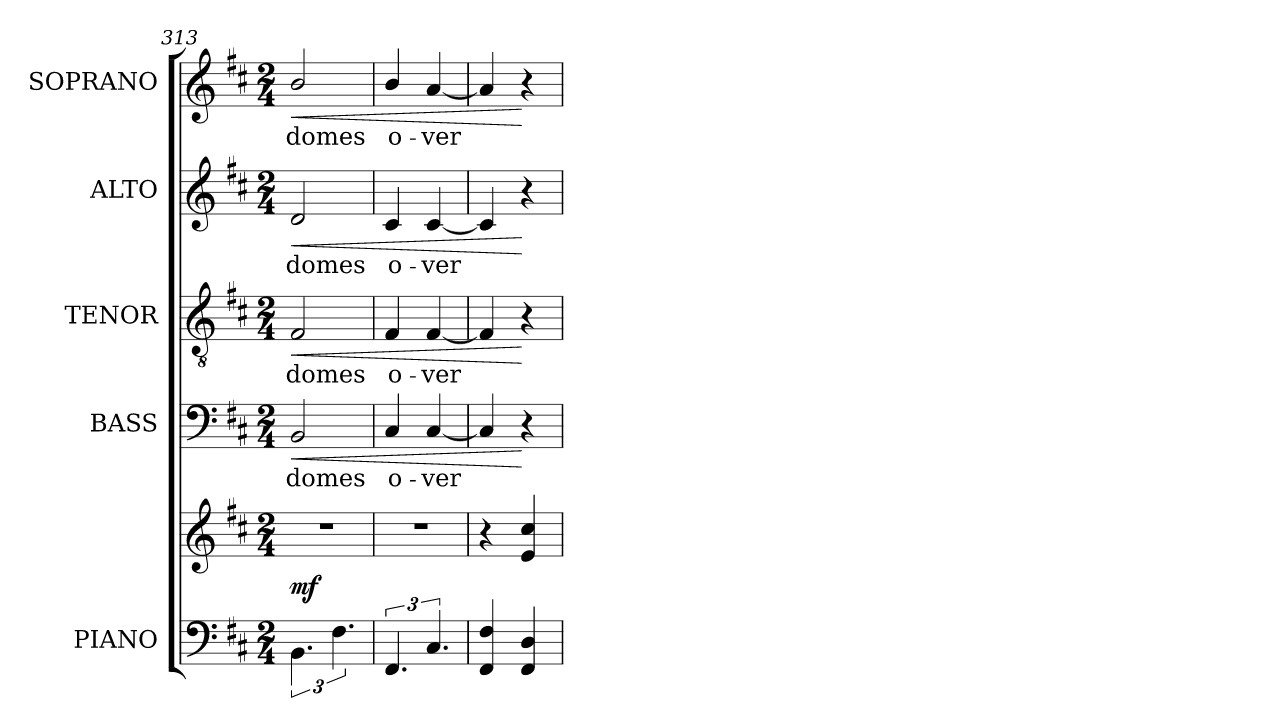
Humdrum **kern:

**kern	**kern	**dynam	**kern	**text	**dynam	**kern	**text	**dynam	**kern	**text	**dynam	**kern	**text	**dynam
*part5	*part5	*part5	*part4	*part4	*part4	*part3	*part3	*part3	*part2	*part2	*part2	*part1	*part1	*part1
*staff6	*staff5	*staff5/6	*staff4	*staff4	*staff4	*staff3	*staff3	*staff3	*staff2	*staff2	*staff2	*staff1	*staff1	*staff1
*I"PIANO	*	*	*I"BASS	*	*	*I"TENOR	*	*	*I"ALTO	*	*	*I"SOPRANO	*	*
*I'PNO.	*	*	*I'B.	*	*	*I'T.	*	*	*I'A.	*	*	*I'S.	*	*
*clefF4	*clefG2	*	*clefF4	*	*	*clefGv2	*	*	*clefG2	*	*	*clefG2	*	*
*	*	*	*	*	*	*ITrd7c12	*	*	*	*	*	*	*	*
*k[f#c#]	*k[f#c#]	*	*k[f#c#]	*	*	*k[f#c#]	*	*	*k[f#c#]	*	*	*k[f#c#]	*	*
*b:	*b:	*	*b:	*	*	*b:	*	*	*b:	*	*	*b:	*	*
*M2/4	*M2/4	*	*M2/4	*	*	*M2/4	*	*	*M2/4	*	*	*M2/4	*	*
=313	=313	=313	=313	=313	=313	=313	=313	=313	=313	=313	=313	=313	=313	=313
!	!LO:N:vis=1	!	!	!	!	!	!	!	!	!	!	!	!	!
!	!	!	!	!LO:LY:b:color=#000000	!LO:HP:b	!	!	!	!	!	!	!	!	!
!	!	!	!	!	!	!	!LO:LY:b:color=#000000	!LO:HP:b	!	!	!	!	!	!
!	!	!	!	!	!	!	!	!	!	!LO:LY:b:color=#000000	!LO:HP:b	!	!	!
!	!	!	!	!	!	!	!	!	!	!	!	!	!LO:LY:b:color=#000000	!LO:HP:b
6.BBi\	2r	mf	2BBi/	domes	<	2FF#i/	domes	<	2di/	domes	<	2bi/	domes	<
6.F#i\	.	.	.	.	.	.	.	.	.	.	.	.	.	.
=314	=314	=314	=314	=314	=314	=314	=314	=314	=314	=314	=314	=314	=314	=314
!	!LO:N:vis=1	!	!	!	!	!	!	!	!	!	!	!	!	!
!	!	!	!	!LO:LY:b:color=#000000	!	!	!	!	!	!	!	!	!	!
!	!	!	!	!	!	!	!LO:LY:b:color=#000000	!	!	!	!	!	!	!
!	!	!	!	!	!	!	!	!	!	!LO:LY:b:color=#000000	!	!	!	!
!	!	!	!	!	!	!	!	!	!	!	!	!	!LO:LY:b:color=#000000	!
6.FF#i/	2r	.	4C#i/	o-	.	4FF#i/	o-	.	4c#i/	o-	.	4bi/	o-	.
!	!	!	!	!LO:LY:b:color=#000000	!	!	!	!	!	!	!	!	!	!
!	!	!	!	!	!	!	!LO:LY:b:color=#000000	!	!	!	!	!	!	!
!	!	!	!	!	!	!	!	!	!	!LO:LY:b:color=#000000	!	!	!	!
!	!	!	!	!	!	!	!	!	!	!	!	!	!LO:LY:b:color=#000000	!
6.C#i/	.	.	[4C#i/	-ver	.	[4FF#i/	-ver	.	[4c#i/	-ver	.	[4ai/	-ver	.
=315	=315	=315	=315	=315	=315	=315	=315	=315	=315	=315	=315	=315	=315	=315
4FF#i/ 4F#i	4r	.	4C#i/]	.	.	4FF#i/]	.	.	4c#i/]	.	.	4ai/]	.	.
4FF#i/ 4Di	4ei/ 4cc#i	.	4r	.	[	4r	.	[	4r	.	[	4r	.	[
=	=	=	=	=	=	=	=	=	=	=	=	=	=	=
*-	*-	*-	*-	*-	*-	*-	*-	*-	*-	*-	*-	*-	*-	*-
